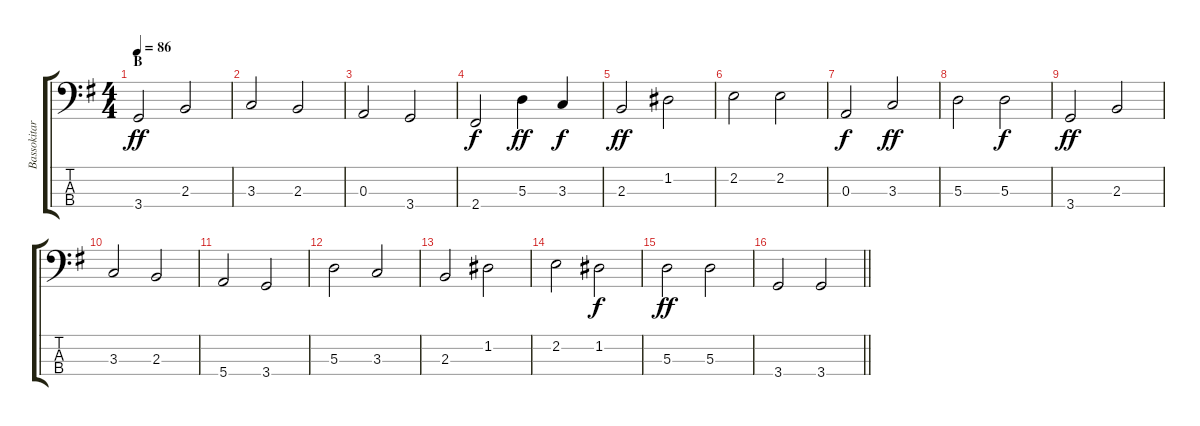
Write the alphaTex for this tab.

\track ("Bassokitara" "Bassokitar") {instrument slapbass1}
\staff {score tabs}
\tuning (G2 D2 A1 E1) {hide}
\ts (4 4)
\section ("" "B")
\tempo 86
\clef f4
\ks g
3.4.2{dy ff} 2.3.2 |
3.3.2 2.3.2 |
0.3.2 3.4.2 |
2.4.2{dy f} 5.3.4{dy ff} 3.3.4{dy f} |
2.3.2{dy ff} 1.2.2 |
2.2.2 2.2.2 |
0.3.2{dy f} 3.3.2{dy ff} |
5.3.2 5.3.2{dy f} |
3.4.2{dy ff} 2.3.2 |
3.3.2 2.3.2 |
5.4.2 3.4.2 |
5.3.2 3.3.2 |
2.3.2 1.2.2 |
2.2.2 1.2.2{dy f} |
5.3.2{dy ff} 5.3.2 |
\barLineRight lightlight
3.4.2 3.4.2
